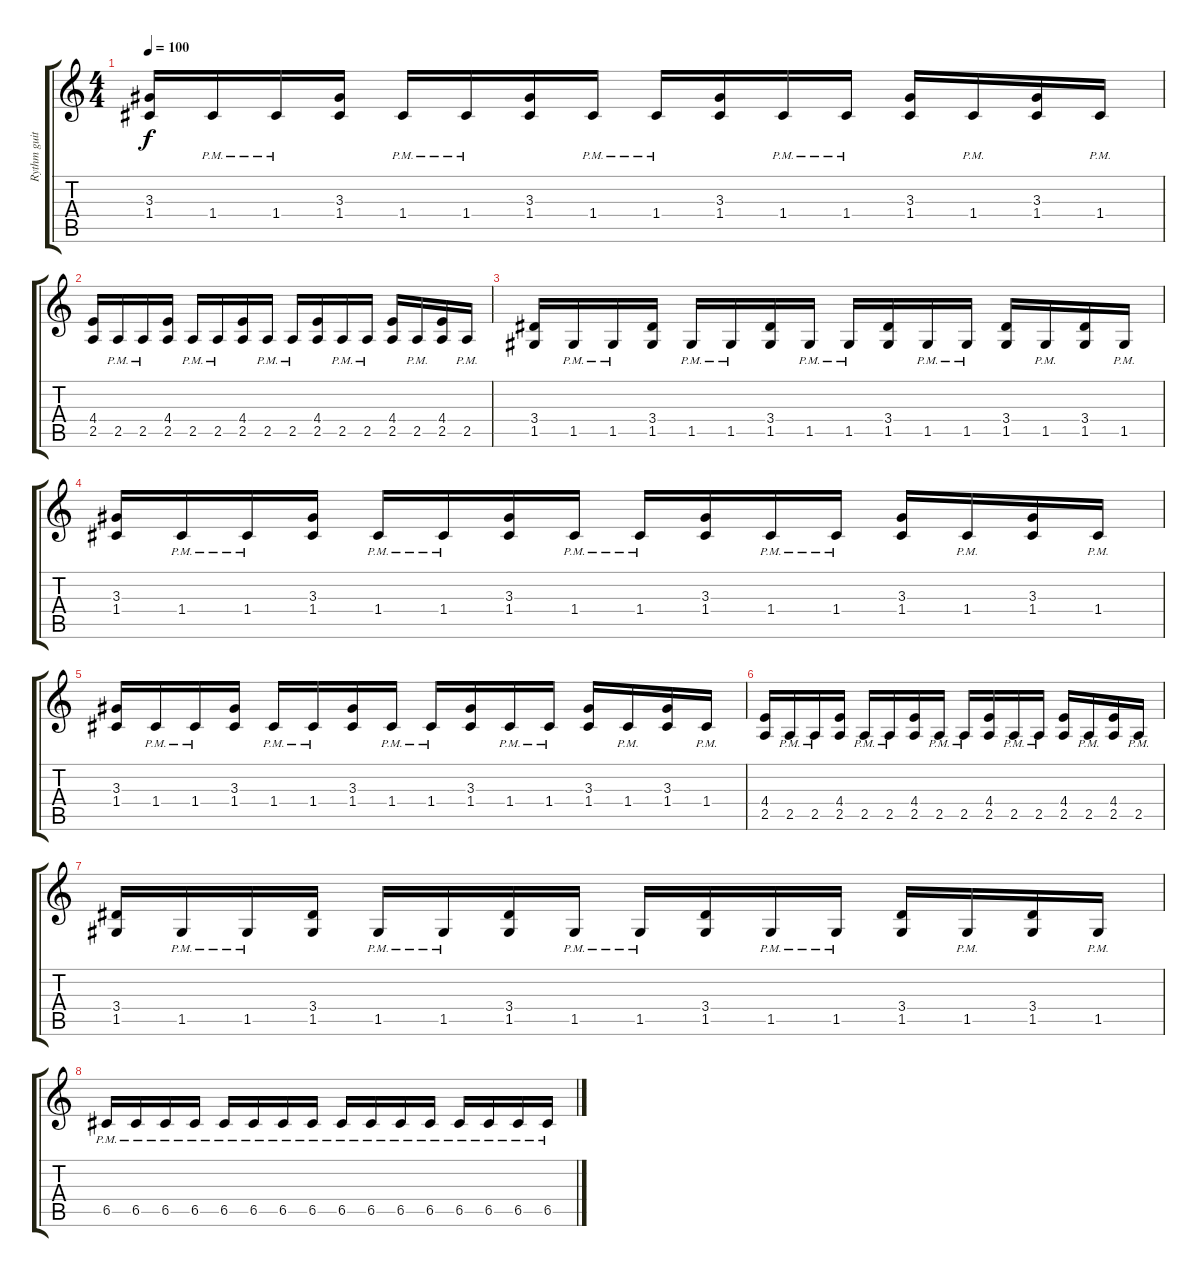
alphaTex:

\track ("Rythm guitar" "Rythm guit") {instrument distortionguitar}
\staff {score tabs}
\tuning (D4 A3 F3 C3 G2 C2) {hide}
\ts (4 4)
\tempo 100
\clef g2
\ks c
(3.3 1.4).16{dy f} 1.4{pm}.16 1.4{pm}.16 (3.3 1.4).16 1.4{pm}.16 1.4{pm}.16 (3.3 1.4).16 1.4{pm}.16 1.4{pm}.16 (3.3 1.4).16 1.4{pm}.16 1.4{pm}.16 (3.3 1.4).16 1.4{pm}.16 (3.3 1.4).16 1.4{pm}.16 |
(4.4 2.5).16 2.5{pm}.16 2.5{pm}.16 (4.4 2.5).16 2.5{pm}.16 2.5{pm}.16 (4.4 2.5).16 2.5{pm}.16 2.5{pm}.16 (4.4 2.5).16 2.5{pm}.16 2.5{pm}.16 (4.4 2.5).16 2.5{pm}.16 (4.4 2.5).16 2.5{pm}.16 |
(3.4 1.5).16 1.5{pm}.16 1.5{pm}.16 (3.4 1.5).16 1.5{pm}.16 1.5{pm}.16 (3.4 1.5).16 1.5{pm}.16 1.5{pm}.16 (3.4 1.5).16 1.5{pm}.16 1.5{pm}.16 (3.4 1.5).16 1.5{pm}.16 (3.4 1.5).16 1.5{pm}.16 |
(3.3 1.4).16 1.4{pm}.16 1.4{pm}.16 (3.3 1.4).16 1.4{pm}.16 1.4{pm}.16 (3.3 1.4).16 1.4{pm}.16 1.4{pm}.16 (3.3 1.4).16 1.4{pm}.16 1.4{pm}.16 (3.3 1.4).16 1.4{pm}.16 (3.3 1.4).16 1.4{pm}.16 |
(3.3 1.4).16 1.4{pm}.16 1.4{pm}.16 (3.3 1.4).16 1.4{pm}.16 1.4{pm}.16 (3.3 1.4).16 1.4{pm}.16 1.4{pm}.16 (3.3 1.4).16 1.4{pm}.16 1.4{pm}.16 (3.3 1.4).16 1.4{pm}.16 (3.3 1.4).16 1.4{pm}.16 |
(4.4 2.5).16 2.5{pm}.16 2.5{pm}.16 (4.4 2.5).16 2.5{pm}.16 2.5{pm}.16 (4.4 2.5).16 2.5{pm}.16 2.5{pm}.16 (4.4 2.5).16 2.5{pm}.16 2.5{pm}.16 (4.4 2.5).16 2.5{pm}.16 (4.4 2.5).16 2.5{pm}.16 |
(3.4 1.5).16 1.5{pm}.16 1.5{pm}.16 (3.4 1.5).16 1.5{pm}.16 1.5{pm}.16 (3.4 1.5).16 1.5{pm}.16 1.5{pm}.16 (3.4 1.5).16 1.5{pm}.16 1.5{pm}.16 (3.4 1.5).16 1.5{pm}.16 (3.4 1.5).16 1.5{pm}.16 |
6.5{pm}.16 6.5{pm}.16 6.5{pm}.16 6.5{pm}.16 6.5{pm}.16 6.5{pm}.16 6.5{pm}.16 6.5{pm}.16 6.5{pm}.16 6.5{pm}.16 6.5{pm}.16 6.5{pm}.16 6.5{pm}.16 6.5{pm}.16 6.5{pm}.16 6.5{pm}.16
